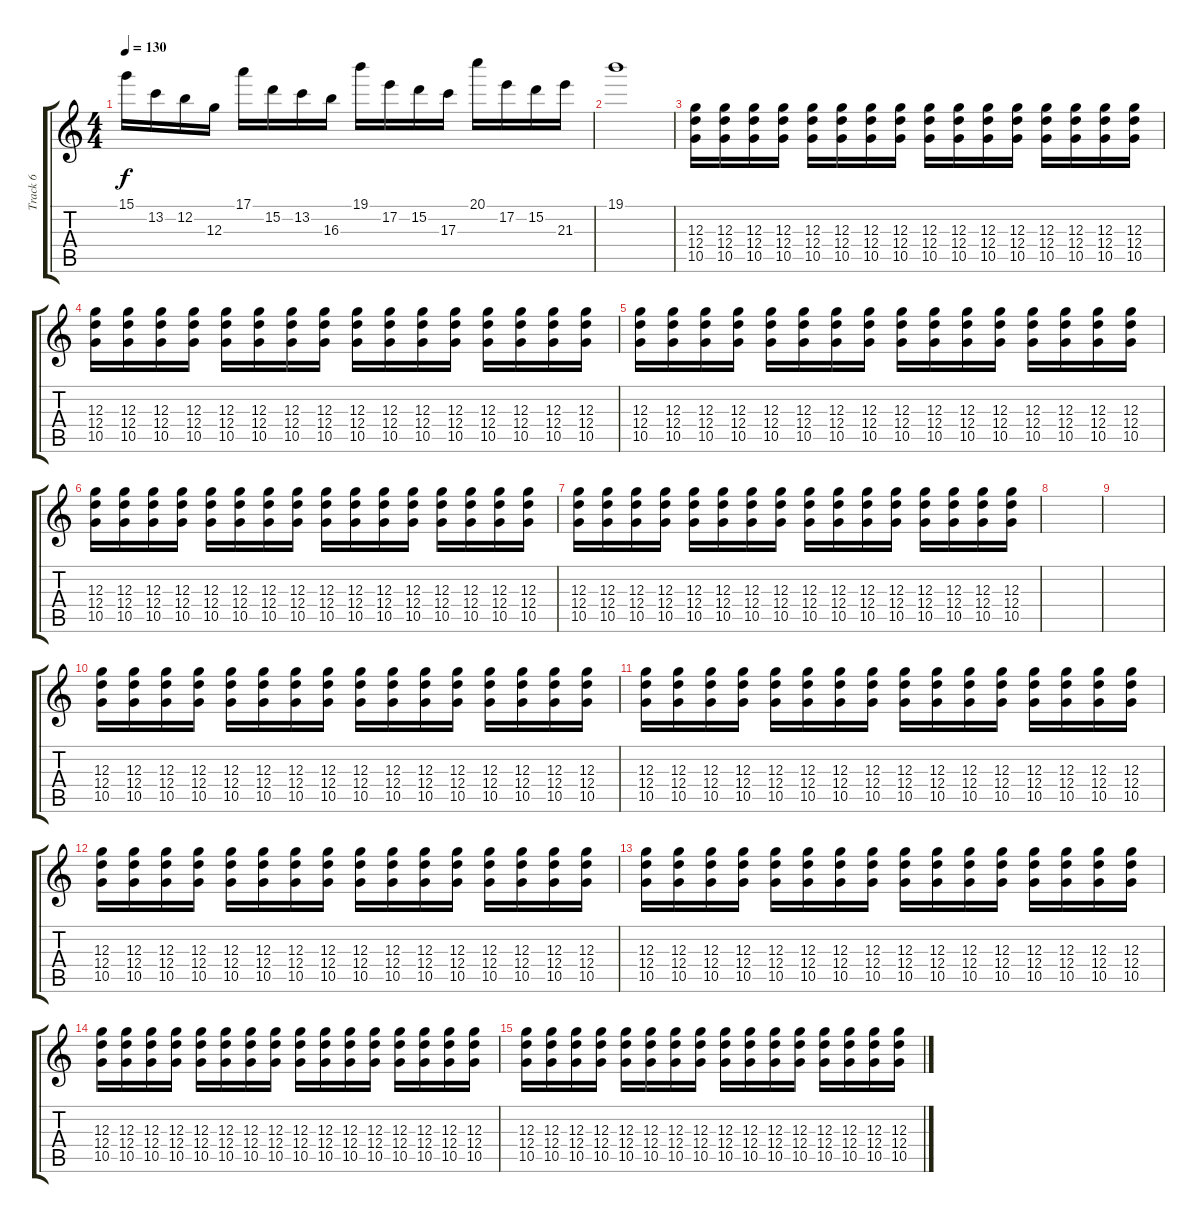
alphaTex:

\track ("Track 6" "Track 6") {instrument distortionguitar}
\staff {score tabs}
\tuning (E4 B3 G3 D3 A2 E2) {hide}
\ts (4 4)
\tempo 130
\clef g2
\ks c
15.1.16{dy f} 13.2.16 12.2.16 12.3.16 17.1.16 15.2.16 13.2.16 16.3.16 19.1.16 17.2.16 15.2.16 17.3.16 20.1.16 17.2.16 15.2.16 21.3.16 |
19.1.1 |
(12.3 12.4 10.5).16 (12.3 12.4 10.5).16 (12.3 12.4 10.5).16 (12.3 12.4 10.5).16 (12.3 12.4 10.5).16 (12.3 12.4 10.5).16 (12.3 12.4 10.5).16 (12.3 12.4 10.5).16 (12.3 12.4 10.5).16 (12.3 12.4 10.5).16 (12.3 12.4 10.5).16 (12.3 12.4 10.5).16 (12.3 12.4 10.5).16 (12.3 12.4 10.5).16 (12.3 12.4 10.5).16 (12.3 12.4 10.5).16 |
(12.3 12.4 10.5).16 (12.3 12.4 10.5).16 (12.3 12.4 10.5).16 (12.3 12.4 10.5).16 (12.3 12.4 10.5).16 (12.3 12.4 10.5).16 (12.3 12.4 10.5).16 (12.3 12.4 10.5).16 (12.3 12.4 10.5).16 (12.3 12.4 10.5).16 (12.3 12.4 10.5).16 (12.3 12.4 10.5).16 (12.3 12.4 10.5).16 (12.3 12.4 10.5).16 (12.3 12.4 10.5).16 (12.3 12.4 10.5).16 |
(12.3 12.4 10.5).16 (12.3 12.4 10.5).16 (12.3 12.4 10.5).16 (12.3 12.4 10.5).16 (12.3 12.4 10.5).16 (12.3 12.4 10.5).16 (12.3 12.4 10.5).16 (12.3 12.4 10.5).16 (12.3 12.4 10.5).16 (12.3 12.4 10.5).16 (12.3 12.4 10.5).16 (12.3 12.4 10.5).16 (12.3 12.4 10.5).16 (12.3 12.4 10.5).16 (12.3 12.4 10.5).16 (12.3 12.4 10.5).16 |
(12.3 12.4 10.5).16 (12.3 12.4 10.5).16 (12.3 12.4 10.5).16 (12.3 12.4 10.5).16 (12.3 12.4 10.5).16 (12.3 12.4 10.5).16 (12.3 12.4 10.5).16 (12.3 12.4 10.5).16 (12.3 12.4 10.5).16 (12.3 12.4 10.5).16 (12.3 12.4 10.5).16 (12.3 12.4 10.5).16 (12.3 12.4 10.5).16 (12.3 12.4 10.5).16 (12.3 12.4 10.5).16 (12.3 12.4 10.5).16 |
(12.3 12.4 10.5).16 (12.3 12.4 10.5).16 (12.3 12.4 10.5).16 (12.3 12.4 10.5).16 (12.3 12.4 10.5).16 (12.3 12.4 10.5).16 (12.3 12.4 10.5).16 (12.3 12.4 10.5).16 (12.3 12.4 10.5).16 (12.3 12.4 10.5).16 (12.3 12.4 10.5).16 (12.3 12.4 10.5).16 (12.3 12.4 10.5).16 (12.3 12.4 10.5).16 (12.3 12.4 10.5).16 (12.3 12.4 10.5).16 |
|
|
(12.3 12.4 10.5).16 (12.3 12.4 10.5).16 (12.3 12.4 10.5).16 (12.3 12.4 10.5).16 (12.3 12.4 10.5).16 (12.3 12.4 10.5).16 (12.3 12.4 10.5).16 (12.3 12.4 10.5).16 (12.3 12.4 10.5).16 (12.3 12.4 10.5).16 (12.3 12.4 10.5).16 (12.3 12.4 10.5).16 (12.3 12.4 10.5).16 (12.3 12.4 10.5).16 (12.3 12.4 10.5).16 (12.3 12.4 10.5).16 |
(12.3 12.4 10.5).16 (12.3 12.4 10.5).16 (12.3 12.4 10.5).16 (12.3 12.4 10.5).16 (12.3 12.4 10.5).16 (12.3 12.4 10.5).16 (12.3 12.4 10.5).16 (12.3 12.4 10.5).16 (12.3 12.4 10.5).16 (12.3 12.4 10.5).16 (12.3 12.4 10.5).16 (12.3 12.4 10.5).16 (12.3 12.4 10.5).16 (12.3 12.4 10.5).16 (12.3 12.4 10.5).16 (12.3 12.4 10.5).16 |
(12.3 12.4 10.5).16 (12.3 12.4 10.5).16 (12.3 12.4 10.5).16 (12.3 12.4 10.5).16 (12.3 12.4 10.5).16 (12.3 12.4 10.5).16 (12.3 12.4 10.5).16 (12.3 12.4 10.5).16 (12.3 12.4 10.5).16 (12.3 12.4 10.5).16 (12.3 12.4 10.5).16 (12.3 12.4 10.5).16 (12.3 12.4 10.5).16 (12.3 12.4 10.5).16 (12.3 12.4 10.5).16 (12.3 12.4 10.5).16 |
(12.3 12.4 10.5).16 (12.3 12.4 10.5).16 (12.3 12.4 10.5).16 (12.3 12.4 10.5).16 (12.3 12.4 10.5).16 (12.3 12.4 10.5).16 (12.3 12.4 10.5).16 (12.3 12.4 10.5).16 (12.3 12.4 10.5).16 (12.3 12.4 10.5).16 (12.3 12.4 10.5).16 (12.3 12.4 10.5).16 (12.3 12.4 10.5).16 (12.3 12.4 10.5).16 (12.3 12.4 10.5).16 (12.3 12.4 10.5).16 |
(12.3 12.4 10.5).16 (12.3 12.4 10.5).16 (12.3 12.4 10.5).16 (12.3 12.4 10.5).16 (12.3 12.4 10.5).16 (12.3 12.4 10.5).16 (12.3 12.4 10.5).16 (12.3 12.4 10.5).16 (12.3 12.4 10.5).16 (12.3 12.4 10.5).16 (12.3 12.4 10.5).16 (12.3 12.4 10.5).16 (12.3 12.4 10.5).16 (12.3 12.4 10.5).16 (12.3 12.4 10.5).16 (12.3 12.4 10.5).16 |
(12.3 12.4 10.5).16 (12.3 12.4 10.5).16 (12.3 12.4 10.5).16 (12.3 12.4 10.5).16 (12.3 12.4 10.5).16 (12.3 12.4 10.5).16 (12.3 12.4 10.5).16 (12.3 12.4 10.5).16 (12.3 12.4 10.5).16 (12.3 12.4 10.5).16 (12.3 12.4 10.5).16 (12.3 12.4 10.5).16 (12.3 12.4 10.5).16 (12.3 12.4 10.5).16 (12.3 12.4 10.5).16 (12.3 12.4 10.5).16
